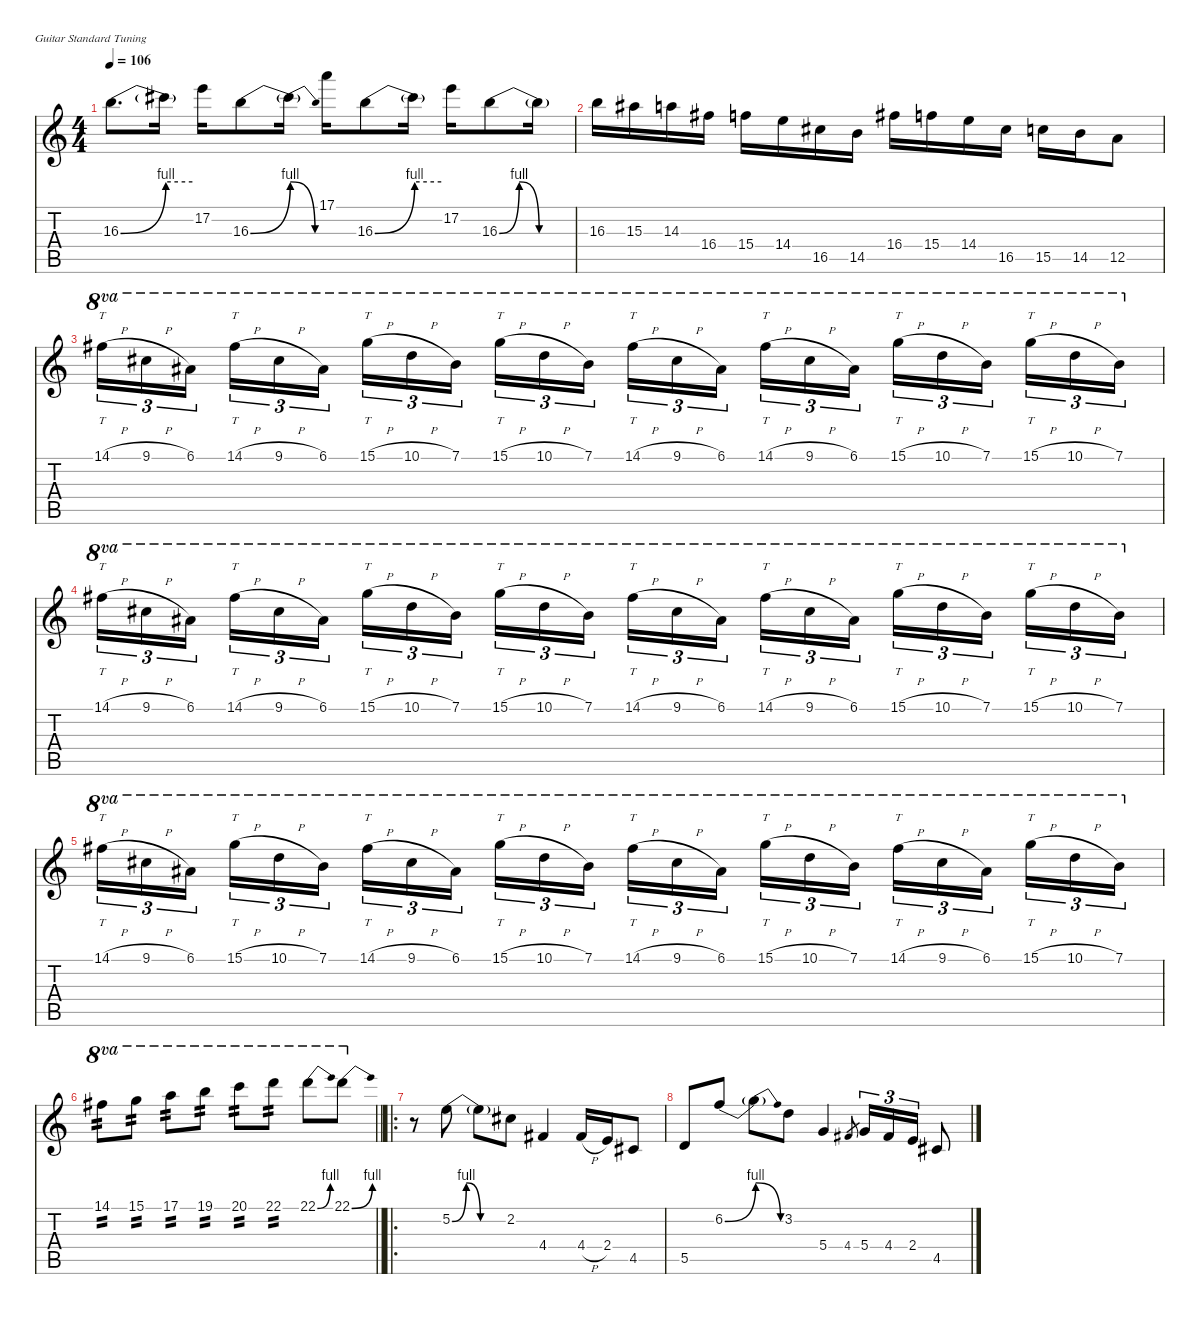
\defaultSystemsLayout 4
\hideDynamics
\bracketExtendMode nobrackets
\singleTrackTrackNamePolicy hidden
\multiTrackTrackNamePolicy hidden
\otherSystemsTrackNameOrientation horizontal
\track ("James Hetfield" "dist.guit.") {instrument distortionguitar}
\staff {score tabs}
\tuning (E4 B3 G3 D3 A2 E2)
\ts (4 4)
\tempo 106
\clef g2
\ks c
16.3{be (bend 0 0 60 4)}.8{d dy f beam Down} 16.3{be (hold 0 4 60 4) t}.16{beam Down} 17.2.16{beam Down} 16.3{be (bend 0 0 60 4)}.8{beam Down} 16.3{be (release 0 4 60 0) t}.16{beam Down} 17.1.16{beam Down} 16.3{be (bend 0 0 60 4)}.8{beam Down} 16.3{be (hold 0 4 60 4) t}.16{beam Down} 17.2.16{beam Down} 16.3{be (bendrelease 0 0 30 4 30 4 60 0)}.8{beam Down} 16.3{be (hold 0 0 60 0) t}.16{beam Down} |
16.3.16{beam Down} 15.3{acc #}.16{beam Down} 14.3.16{beam Down} 16.4{acc #}.16{beam Down} 15.4.16{beam Down} 14.4.16{beam Down} 16.5{acc #}.16{beam Down} 14.5.16{beam Down} 16.4{acc #}.16{beam Down} 15.4.16{beam Down} 14.4.16{beam Down} 16.5{acc #}.16{beam Down} 15.5.16{beam Down} 14.5.16{beam Down} 12.5.8{beam Down} |
14.1{h acc #}.16{tt tu (3 2) ot 8va beam Down} 9.1{h acc #}.16{tu (3 2) ot 8va beam Down} 6.1{acc #}.16{tu (3 2) ot 8va beam Down} 14.1{h acc #}.16{tt tu (3 2) ot 8va beam Down} 9.1{h acc #}.16{tu (3 2) ot 8va beam Down} 6.1{acc #}.16{tu (3 2) ot 8va beam Down} 15.1{h}.16{tt tu (3 2) ot 8va beam Down} 10.1{h}.16{tu (3 2) ot 8va beam Down} 7.1.16{tu (3 2) ot 8va beam Down} 15.1{h}.16{tt tu (3 2) ot 8va beam Down} 10.1{h}.16{tu (3 2) ot 8va beam Down} 7.1.16{tu (3 2) ot 8va beam Down} 14.1{h acc #}.16{tt tu (3 2) ot 8va beam Down} 9.1{h acc #}.16{tu (3 2) ot 8va beam Down} 6.1{acc #}.16{tu (3 2) ot 8va beam Down} 14.1{h acc #}.16{tt tu (3 2) ot 8va beam Down} 9.1{h acc #}.16{tu (3 2) ot 8va beam Down} 6.1{acc #}.16{tu (3 2) ot 8va beam Down} 15.1{h}.16{tt tu (3 2) ot 8va beam Down} 10.1{h}.16{tu (3 2) ot 8va beam Down} 7.1.16{tu (3 2) ot 8va beam Down} 15.1{h}.16{tt tu (3 2) ot 8va beam Down} 10.1{h}.16{tu (3 2) ot 8va beam Down} 7.1.16{tu (3 2) ot 8va beam Down} |
14.1{h acc #}.16{tt tu (3 2) ot 8va beam Down} 9.1{h acc #}.16{tu (3 2) ot 8va beam Down} 6.1{acc #}.16{tu (3 2) ot 8va beam Down} 14.1{h acc #}.16{tt tu (3 2) ot 8va beam Down} 9.1{h acc #}.16{tu (3 2) ot 8va beam Down} 6.1{acc #}.16{tu (3 2) ot 8va beam Down} 15.1{h}.16{tt tu (3 2) ot 8va beam Down} 10.1{h}.16{tu (3 2) ot 8va beam Down} 7.1.16{tu (3 2) ot 8va beam Down} 15.1{h}.16{tt tu (3 2) ot 8va beam Down} 10.1{h}.16{tu (3 2) ot 8va beam Down} 7.1.16{tu (3 2) ot 8va beam Down} 14.1{h acc #}.16{tt tu (3 2) ot 8va beam Down} 9.1{h acc #}.16{tu (3 2) ot 8va beam Down} 6.1{acc #}.16{tu (3 2) ot 8va beam Down} 14.1{h acc #}.16{tt tu (3 2) ot 8va beam Down} 9.1{h acc #}.16{tu (3 2) ot 8va beam Down} 6.1{acc #}.16{tu (3 2) ot 8va beam Down} 15.1{h}.16{tt tu (3 2) ot 8va beam Down} 10.1{h}.16{tu (3 2) ot 8va beam Down} 7.1.16{tu (3 2) ot 8va beam Down} 15.1{h}.16{tt tu (3 2) ot 8va beam Down} 10.1{h}.16{tu (3 2) ot 8va beam Down} 7.1.16{tu (3 2) ot 8va beam Down} |
14.1{h acc #}.16{tt tu (3 2) ot 8va beam Down} 9.1{h acc #}.16{tu (3 2) ot 8va beam Down} 6.1{acc #}.16{tu (3 2) ot 8va beam Down} 15.1{h}.16{tt tu (3 2) ot 8va beam Down} 10.1{h}.16{tu (3 2) ot 8va beam Down} 7.1.16{tu (3 2) ot 8va beam Down} 14.1{h acc #}.16{tt tu (3 2) ot 8va beam Down} 9.1{h acc #}.16{tu (3 2) ot 8va beam Down} 6.1{acc #}.16{tu (3 2) ot 8va beam Down} 15.1{h}.16{tt tu (3 2) ot 8va beam Down} 10.1{h}.16{tu (3 2) ot 8va beam Down} 7.1.16{tu (3 2) ot 8va beam Down} 14.1{h acc #}.16{tt tu (3 2) ot 8va beam Down} 9.1{h acc #}.16{tu (3 2) ot 8va beam Down} 6.1{acc #}.16{tu (3 2) ot 8va beam Down} 15.1{h}.16{tt tu (3 2) ot 8va beam Down} 10.1{h}.16{tu (3 2) ot 8va beam Down} 7.1.16{tu (3 2) ot 8va beam Down} 14.1{h acc #}.16{tt tu (3 2) ot 8va beam Down} 9.1{h acc #}.16{tu (3 2) ot 8va beam Down} 6.1{acc #}.16{tu (3 2) ot 8va beam Down} 15.1{h}.16{tt tu (3 2) ot 8va beam Down} 10.1{h}.16{tu (3 2) ot 8va beam Down} 7.1.16{tu (3 2) ot 8va beam Down} |
\barLineRight lightlight
14.1{acc #}.8{ot 8va tp 2 beam Down} 15.1.8{ot 8va tp 2 beam Down} 17.1.8{ot 8va tp 2 beam Down} 19.1.8{ot 8va tp 2 beam Down} 20.1.8{ot 8va tp 2 beam Down} 22.1.8{ot 8va tp 2 beam Down} 22.1{be (bend 0 0 30 4)}.8{ot 8va beam Down} 22.1{be (bend 0 0 30 4)}.8{ot 8va beam Down} |
\ro
r.8{beam Down} 5.2{be (bendrelease 0 0 30 4 30 4 60 0)}.8{beam Down} 5.2{be (hold 0 0 60 0) t}.8{beam Down} 2.2{acc #}.8{beam Down} 4.4{acc #}.4{beam Up} 4.4{h acc #}.16{beam Up} 2.4.16{beam Up} 4.5{acc #}.8{beam Up} |
5.5.8{beam Up} 6.2{be (bend 0 0 60 4)}.8{beam Up} 6.2{be (release 0 4 60 0) t}.8{beam Down} 3.2.8{beam Down} 5.4.4{beam Up} 4.4{acc #}.8{gr dy p beam Up} 5.4.16{tu (3 2) dy f beam Up} 4.4{acc #}.16{tu (3 2) beam Up} 2.4.16{tu (3 2) beam Up} 4.5{acc #}.8{beam Up}
